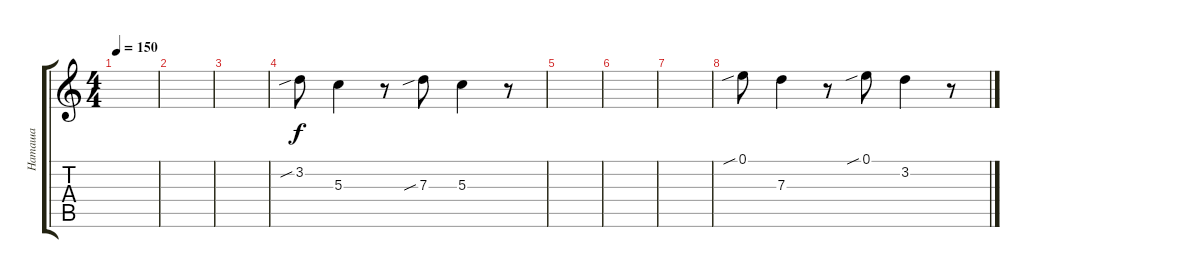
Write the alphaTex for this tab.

\track ("Наташа " "Наташа ") {instrument acousticguitarsteel}
\staff {score tabs}
\tuning (E4 B3 G3 D3 A2 E2) {hide}
\ts (4 4)
\tempo 150
\clef g2
\ks c
|
|
|
3.2{sib}.8 5.3.4 r.8 7.3{sib}.8 5.3.4 r.8 |
|
|
|
0.1{sib}.8 7.3.4 r.8 0.1{sib}.8 3.2.4 r.8
